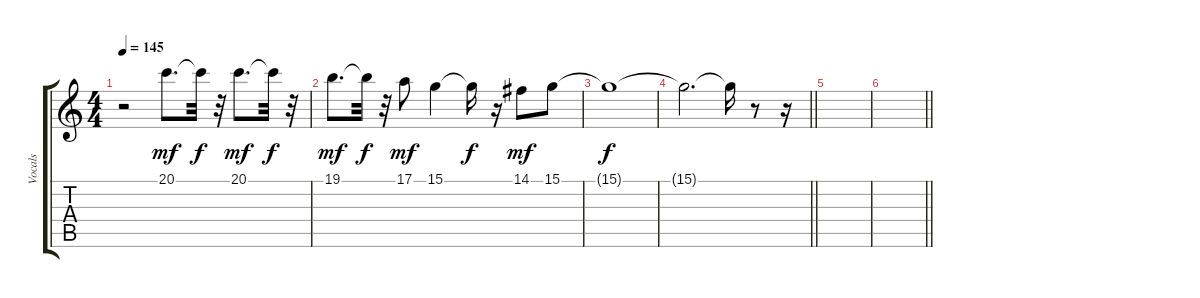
\track ("Vocals" "Vocals") {instrument clarinet}
\staff {score tabs}
\tuning (E4 B3 G3 D3 A2 E2) {hide}
\ts (4 4)
\tempo 145
\clef g2
\ks c
r.2{dy f} 20.1.8{d dy mf} 20.1{t}.32{dy f} r.32 20.1.8{d dy mf} 20.1{t}.32{dy f} r.32 |
19.1.8{d dy mf} 19.1{t}.32{dy f} r.32 17.1.8{dy mf} 15.1.4 15.1{t}.16{dy f} r.16 14.1.8{dy mf} 15.1.8 |
15.1{t}.1{dy f} |
\barLineRight lightlight
15.1{t}.2{d} 15.1{t}.16 r.8 r.16 |
|
\barLineRight lightlight
